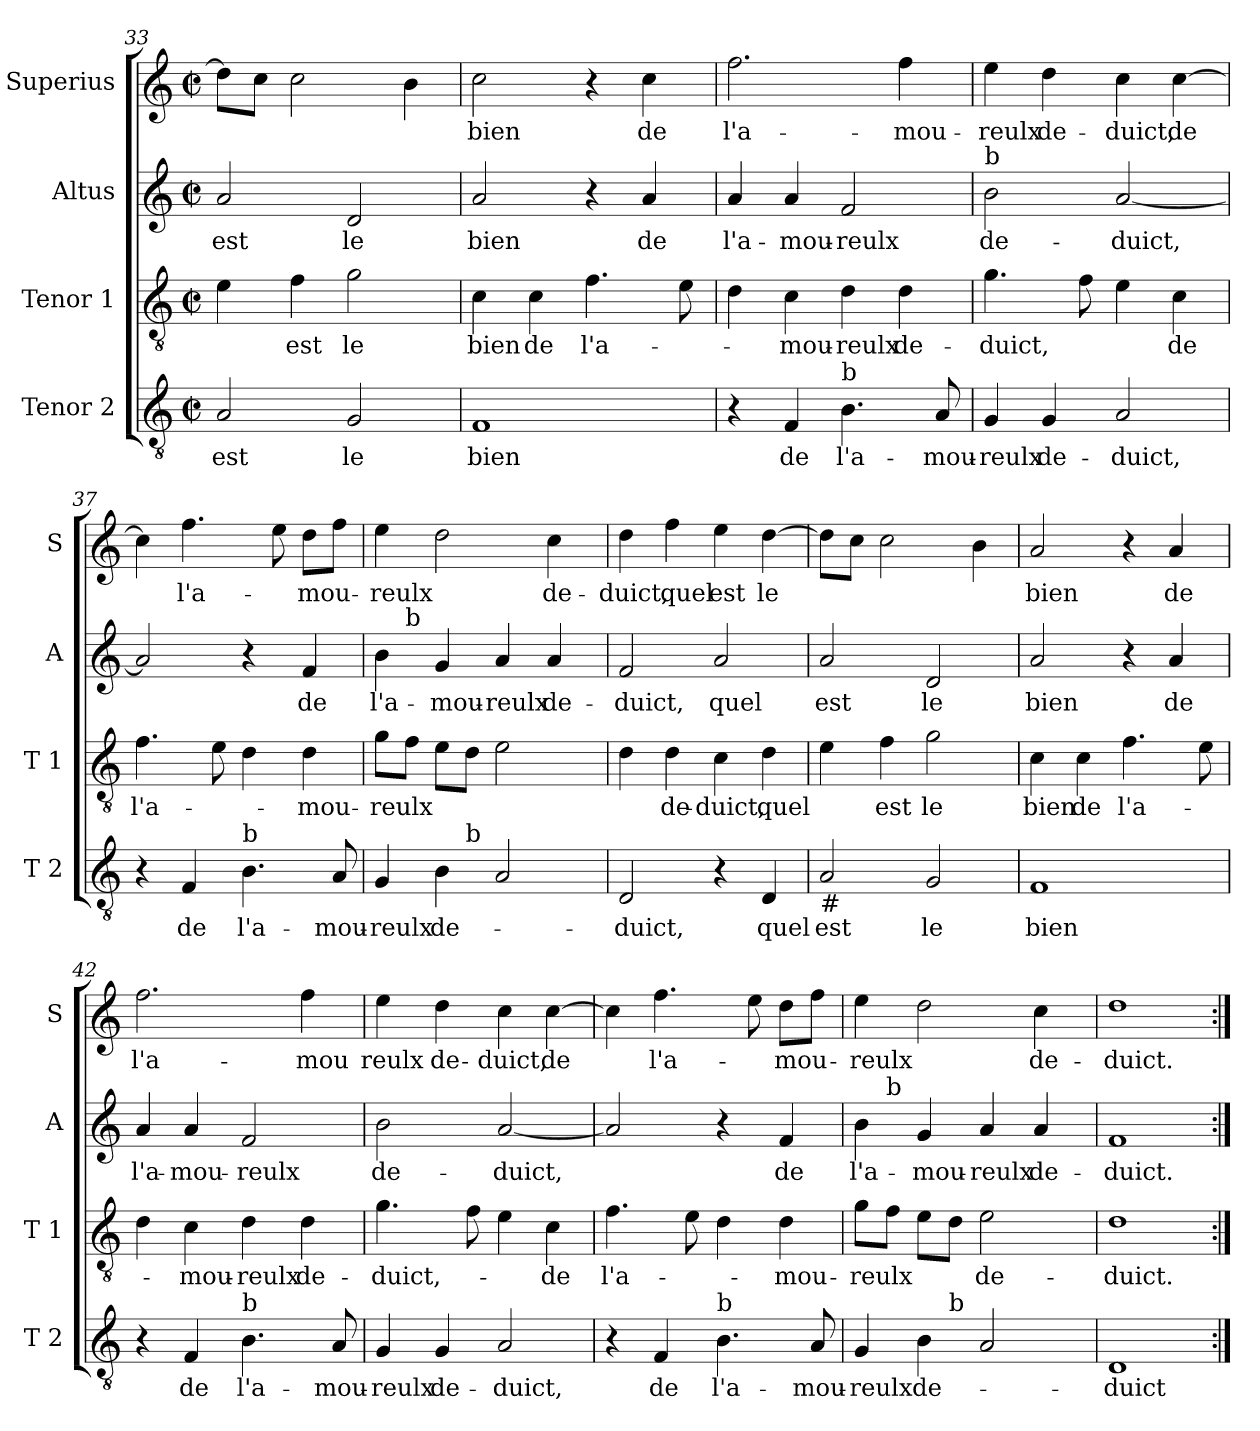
**kern	**text	**kern	**text	**kern	**text	**kern	**text
*part4	*part4	*part3	*part3	*part2	*part2	*part1	*part1
*staff4	*staff4	*staff3	*staff3	*staff2	*staff2	*staff1	*staff1
*I"Tenor 2	*	*I"Tenor 1	*	*I"Altus	*	*I"Superius	*
*I'T 2	*	*I'T 1	*	*I'A	*	*I'S	*
*clefGv2	*	*clefGv2	*	*clefG2	*	*clefG2	*
*k[]	*	*k[]	*	*k[]	*	*k[]	*
*C:	*	*C:	*	*C:	*	*C:	*
*M2/2	*	*M2/2	*	*M2/2	*	*M2/2	*
*met(c|)	*	*met(c|)	*	*met(c|)	*	*met(c|)	*
=33	=33	=33	=33	=33	=33	=33	=33
2A/	est	4e\	.	2a/	est	8dd\L]	.
.	.	.	.	.	.	8cc\J	.
.	.	4f\	est	.	.	2cc\	.
2G/	le	2g\	le	2d/	le	.	.
.	.	.	.	.	.	4b\	.
=34	=34	=34	=34	=34	=34	=34	=34
1F	bien	4c\	bien	2a/	bien	2cc\	bien
.	.	4c\	de	.	.	.	.
.	.	4.f\	l'a-	4r	.	4r	.
.	.	.	.	4a/	de	4cc\	de
.	.	8e\	.	.	.	.	.
=35	=35	=35	=35	=35	=35	=35	=35
4r	.	4d\	.	4a/	l'a-	2.ff\	l'a-
4F/	de	4c\	-mou-	4a/	-mou-	.	.
!LO:TX:a:t=b	!	!	!	!	!	!	!
4.B\	l'a-	4d\	-reulx	2f/	-reulx	.	.
.	.	4d\	de-	.	.	4ff\	-mou-
8A/	-mou-	.	.	.	.	.	.
!!LO:LB:g=z
=36	=36	=36	=36	=36	=36	=36	=36
!	!	!	!	!LO:TX:a:t=b	!	!	!
4G/	-reulx	4.g\	-duict,	2b\	de-	4ee\	-reulx
4G/	de-	.	.	.	.	4dd\	de-
.	.	8f\	.	.	.	.	.
2A/	-duict,	4e\	.	[2a/	-duict,	4cc\	-duict,
.	.	4c\	de	.	.	[4cc\	de
=37	=37	=37	=37	=37	=37	=37	=37
4r	.	4.f\	l'a-	2a/]	.	4cc\]	.
4F/	de	.	.	.	.	4.ff\	l'a-
.	.	8e\	.	.	.	.	.
!LO:TX:a:t=b	!	!	!	!	!	!	!
4.B\	l'a-	4d\	.	4r	.	.	.
.	.	.	.	.	.	8ee\	.
.	.	4d\	-mou-	4f/	de	8dd\L	-mou-
8A/	-mou-	.	.	.	.	8ff\J	.
=38	=38	=38	=38	=38	=38	=38	=38
*^	*	*	*	*^	*	*	*
4G/	4.ryy	-reulx	8g\L	-reulx	4b\	8ryy	l'a-	4ee\	-reulx
!	!	!	!	!	!	!LO:TX:a:t=b	!	!	!
.	.	.	8f\J	.	.	2..ryy	.	.	.
4B\	.	de-	8e\L	.	4g/	.	-mou-	2dd\	.
!	!LO:TX:a:t=b	!	!	!	!	!	!	!	!
.	2ryy	.	8d\J	.	.	.	.	.	.
2A/	.	.	2e\	.	4a/	.	-reulx	.	.
.	.	.	.	.	4a/	.	de-	4cc\	de-
.	8ryy	.	.	.	.	.	.	.	.
*v	*v	*	*	*	*v	*v	*	*	*
=39	=39	=39	=39	=39	=39	=39	=39
2D/	-duict,	4d\	.	2f/	-duict,	4dd\	-duict,
.	.	4d\	de-	.	.	4ff\	quel
4r	.	4c\	-duict,	2a/	quel	4ee\	est
4D/	quel	4d\	quel	.	.	[4dd\	le
=40	=40	=40	=40	=40	=40	=40	=40
!LO:TX:b:t=#	!	!	!	!	!	!	!
2A/	est	4e\	.	2a/	est	8dd\L]	.
.	.	.	.	.	.	8cc\J	.
.	.	4f\	est	.	.	2cc\	.
2G/	le	2g\	le	2d/	le	.	.
.	.	.	.	.	.	4b\	.
!!LO:LB:g=z
=41	=41	=41	=41	=41	=41	=41	=41
1F	bien	4c\	bien	2a/	bien	2a/	bien
.	.	4c\	de	.	.	.	.
.	.	4.f\	l'a-	4r	.	4r	.
.	.	.	.	4a/	de	4a/	de
.	.	8e\	.	.	.	.	.
=42	=42	=42	=42	=42	=42	=42	=42
4r	.	4d\	.	4a/	l'a-	2.ff\	l'a-
4F/	de	4c\	-mou-	4a/	-mou-	.	.
!LO:TX:a:t=b	!	!	!	!	!	!	!
4.B\	l'a-	4d\	-reulx	2f/	-reulx	.	.
.	.	4d\	de-	.	.	4ff\	-mou
8A/	-mou-	.	.	.	.	.	.
=43	=43	=43	=43	=43	=43	=43	=43
4G/	-reulx	4.g\	-duict,-	2b\	de-	4ee\	reulx
4G/	de-	.	.	.	.	4dd\	de-
.	.	8f\	.	.	.	.	.
2A/	-duict,	4e\	.	[2a/	-duict,	4cc\	-duict,
.	.	4c\	-de	.	.	[4cc\	de
=44	=44	=44	=44	=44	=44	=44	=44
4r	.	4.f\	l'a-	2a/]	.	4cc\]	.
4F/	de	.	.	.	.	4.ff\	l'a-
.	.	8e\	.	.	.	.	.
!LO:TX:a:t=b	!	!	!	!	!	!	!
4.B\	l'a-	4d\	.	4r	.	.	.
.	.	.	.	.	.	8ee\	.
.	.	4d\	-mou-	4f/	de	8dd\L	-mou-
8A/	-mou-	.	.	.	.	8ff\J	.
=45	=45	=45	=45	=45	=45	=45	=45
*^	*	*	*	*^	*	*	*
4G/	4.ryy	-reulx	8g\L	-reulx	4b\	8ryy	l'a-	4ee\	-reulx
!	!	!	!	!	!	!LO:TX:a:t=b	!	!	!
.	.	.	8f\J	.	.	2..ryy	.	.	.
4B\	.	de-	8e\L	.	4g/	.	-mou-	2dd\	.
!	!LO:TX:a:t=b	!	!	!	!	!	!	!	!
.	2ryy	.	8d\J	.	.	.	.	.	.
2A/	.	.	2e\	de-	4a/	.	-reulx	.	.
.	.	.	.	.	4a/	.	de-	4cc\	de-
.	8ryy	.	.	.	.	.	.	.	.
*v	*v	*	*	*	*v	*v	*	*	*
=46	=46	=46	=46	=46	=46	=46	=46
1D	-duict	1d	-duict.	1f	-duict.	1dd	-duict.
=:|!	=:|!	=:|!	=:|!	=:|!	=:|!	=:|!	=:|!
*-	*-	*-	*-	*-	*-	*-	*-
